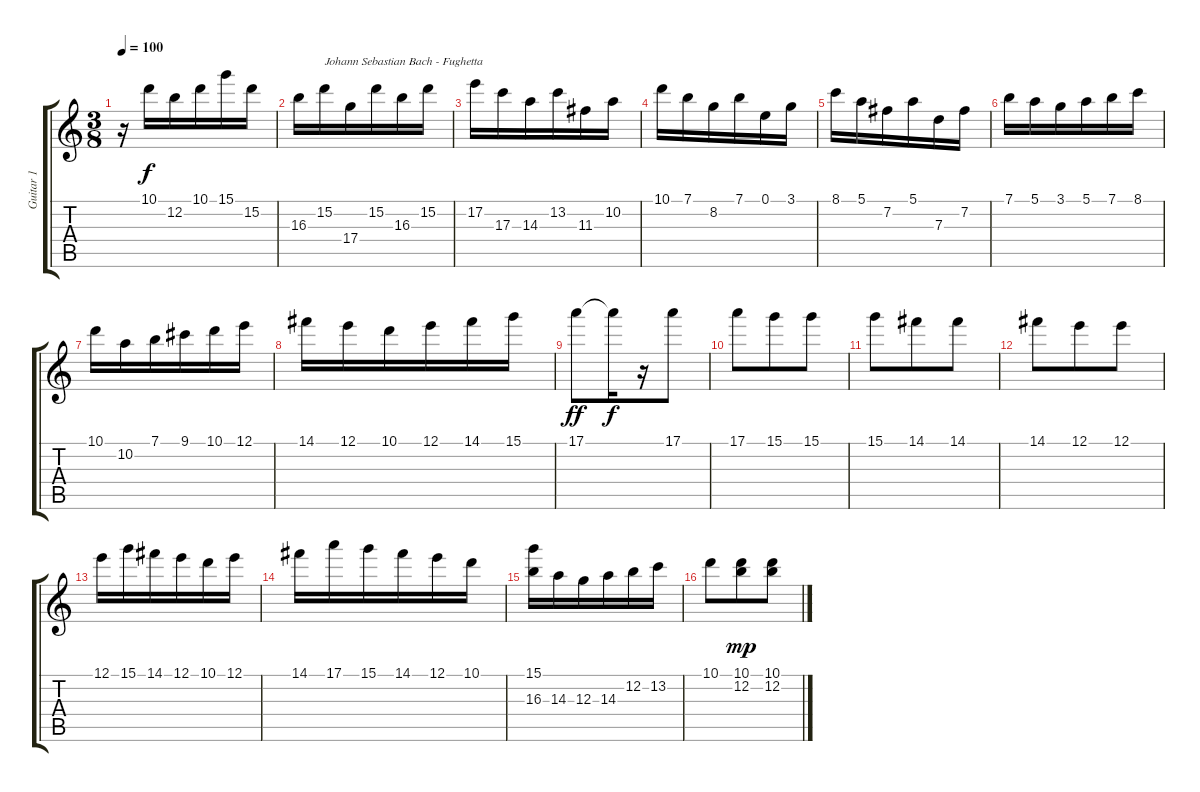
\track ("Guitar 1" "Guitar 1") {instrument acousticguitarsteel}
\staff {score tabs}
\tuning (E4 B3 G3 D3 A2 E2) {hide}
\ts (3 8)
\tempo 100
\clef g2
\ks c
r.16{dy f instrument acousticguitarsteel} 10.1.16 12.2.16 10.1.16 15.1.16 15.2.16 |
16.3.16 15.2.16{txt "Johann Sebastian Bach - Fughetta"} 17.4.16 15.2.16 16.3.16 15.2.16 |
17.2.16 17.3.16 14.3.16 13.2.16 11.3.16 10.2.16 |
10.1.16 7.1.16 8.2.16 7.1.16 0.1.16 3.1.16 |
8.1.16 5.1.16 7.2.16 5.1.16 7.3.16 7.2.16 |
7.1.16 5.1.16 3.1.16 5.1.16 7.1.16 8.1.16 |
10.1.16 10.2.16 7.1.16 9.1.16 10.1.16 12.1.16 |
14.1.16 12.1.16 10.1.16 12.1.16 14.1.16 15.1.16 |
17.1.8{dy ff} 17.1{t}.16{dy f} r.16 17.1.8 |
17.1.8 15.1.8 15.1.8 |
15.1.8 14.1.8 14.1.8 |
14.1.8 12.1.8 12.1.8 |
12.1.16 15.1.16 14.1.16 12.1.16 10.1.16 12.1.16 |
14.1.16 17.1.16 15.1.16 14.1.16 12.1.16 10.1.16 |
(15.1 16.3).16 14.3.16 12.3.16 14.3.16 12.2.16 13.2.16 |
10.1.8 (10.1 12.2).8{dy mp} (10.1 12.2).8
